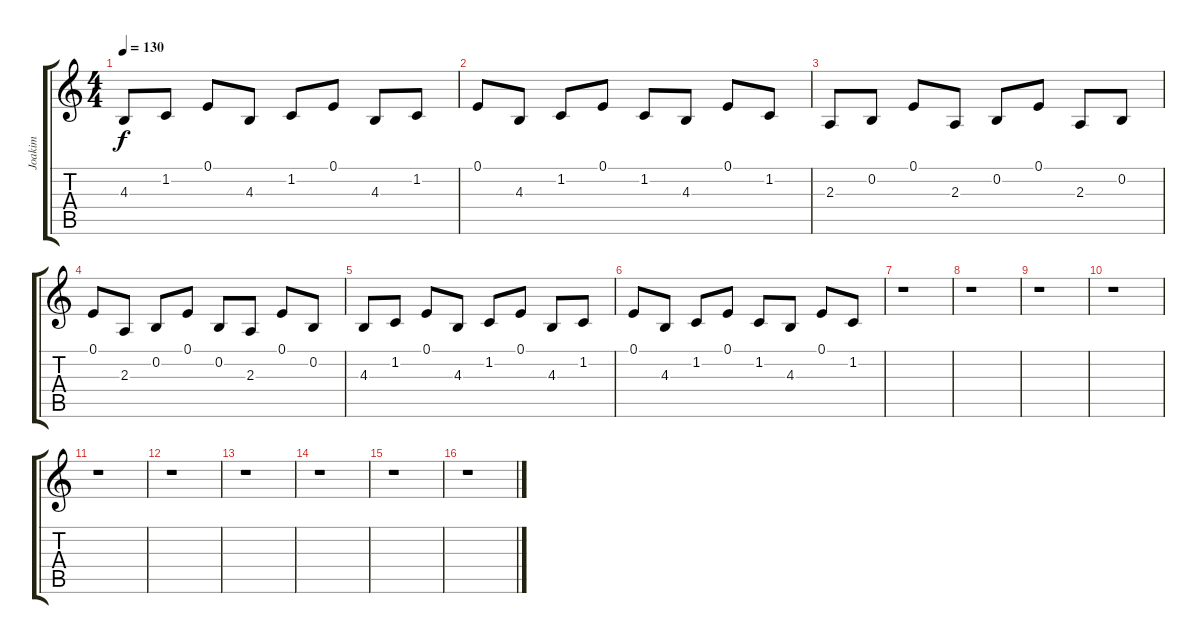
\track ("Joakim" "Joakim") {instrument acousticgrandpiano}
\staff {score tabs}
\tuning (E4 B3 G3 D3 A2 E2) {hide}
\ts (4 4)
\tempo 130
\clef g2
\ks c
4.3.8{dy f} 1.2.8 0.1.8 4.3.8 1.2.8 0.1.8 4.3.8 1.2.8 |
0.1.8 4.3.8 1.2.8 0.1.8 1.2.8 4.3.8 0.1.8 1.2.8 |
2.3.8 0.2.8 0.1.8 2.3.8 0.2.8 0.1.8 2.3.8 0.2.8 |
0.1.8 2.3.8 0.2.8 0.1.8 0.2.8 2.3.8 0.1.8 0.2.8 |
4.3.8 1.2.8 0.1.8 4.3.8 1.2.8 0.1.8 4.3.8 1.2.8 |
0.1.8 4.3.8 1.2.8 0.1.8 1.2.8 4.3.8 0.1.8 1.2.8 |
r.1 |
r.1 |
r.1 |
r.1 |
r.1 |
r.1 |
r.1 |
r.1 |
r.1 |
r.1
